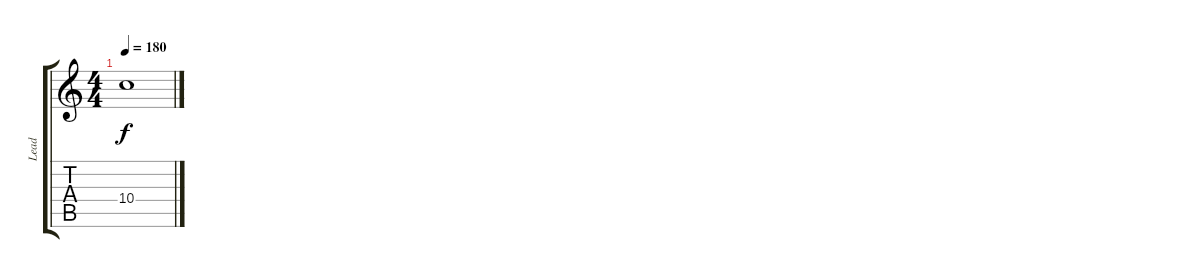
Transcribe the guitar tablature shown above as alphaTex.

\track ("Lead" "Lead") {instrument distortionguitar}
\staff {score tabs}
\tuning (E4 B3 G3 D3 A2 D2) {hide}
\ts (4 4)
\tempo 180
\clef g2
\ks c
10.4{t}.1{dy f}
